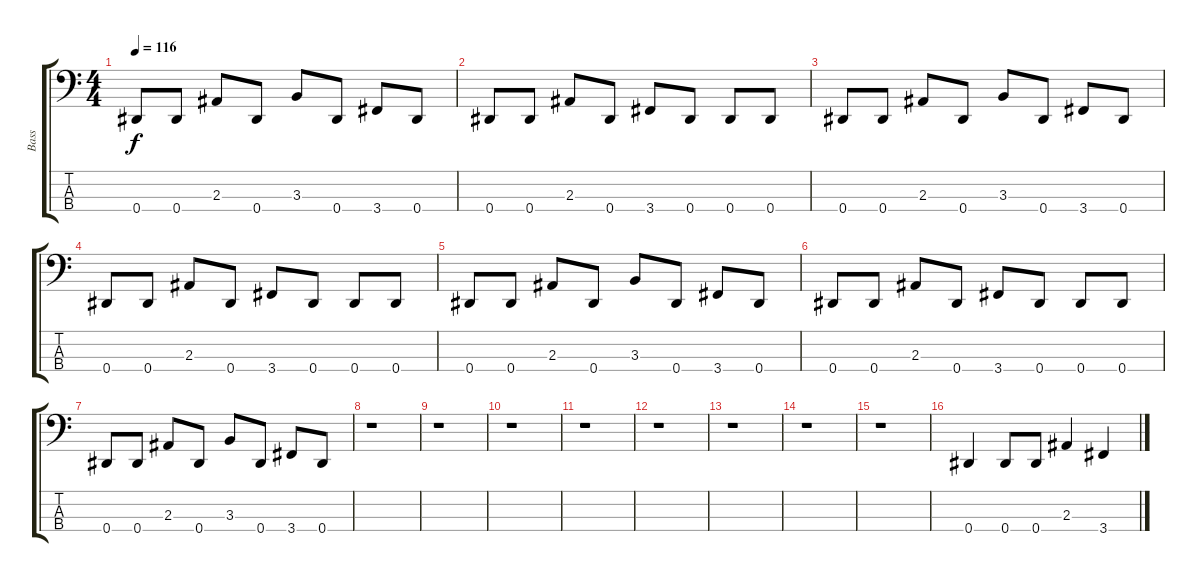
\track ("Bass" "Bass") {instrument electricbassfinger}
\staff {score tabs}
\tuning (Gb2 Db2 Ab1 Eb1) {hide}
\ts (4 4)
\tempo 116
\clef f4
\ks c
0.4.8{dy f} 0.4.8 2.3.8 0.4.8 3.3.8 0.4.8 3.4.8 0.4.8 |
0.4.8 0.4.8 2.3.8 0.4.8 3.4.8 0.4.8 0.4.8 0.4.8 |
0.4.8 0.4.8 2.3.8 0.4.8 3.3.8 0.4.8 3.4.8 0.4.8 |
0.4.8 0.4.8 2.3.8 0.4.8 3.4.8 0.4.8 0.4.8 0.4.8 |
0.4.8 0.4.8 2.3.8 0.4.8 3.3.8 0.4.8 3.4.8 0.4.8 |
0.4.8 0.4.8 2.3.8 0.4.8 3.4.8 0.4.8 0.4.8 0.4.8 |
0.4.8 0.4.8 2.3.8 0.4.8 3.3.8 0.4.8 3.4.8 0.4.8 |
r.1 |
r.1 |
r.1 |
r.1 |
r.1 |
r.1 |
r.1 |
r.1 |
0.4.4 0.4.8 0.4.8 2.3.4 3.4.4
